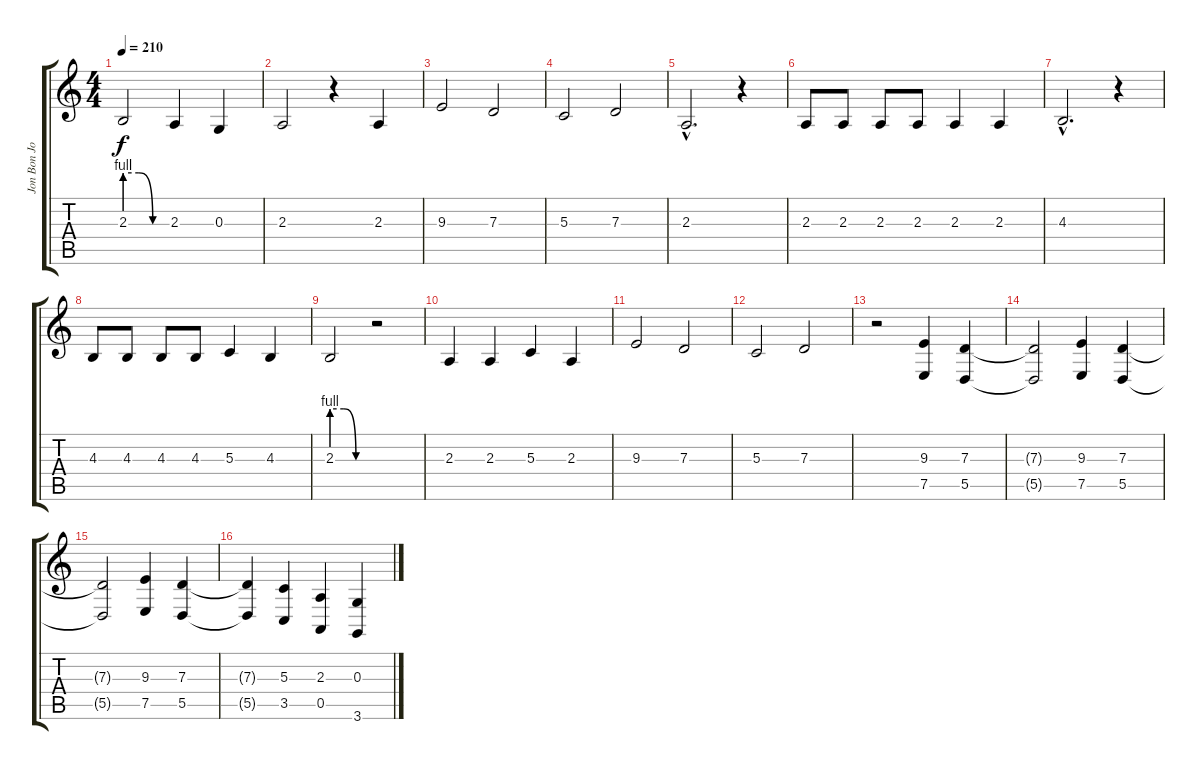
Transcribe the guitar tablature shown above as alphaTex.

\track ("Jon Bon Jovi - Richie Sambora" "Jon Bon Jo") {instrument lead8bassandlead}
\staff {score tabs}
\tuning (E4 B3 G3 D3 A2 E2) {hide}
\ts (4 4)
\tempo 210
\clef g2
\ks c
2.3{be (custom 0 4 20 4 40 0 60 0)}.2{dy f} 2.3.4 0.3.4 |
2.3.2 r.4 2.3.4 |
9.3.2 7.3.2 |
5.3.2 7.3.2 |
2.3{hac}.2{d} r.4 |
2.3.8 2.3.8 2.3.8 2.3.8 2.3.4 2.3.4 |
4.3{hac}.2{d} r.4 |
4.3.8 4.3.8 4.3.8 4.3.8 5.3.4 4.3.4 |
2.3{be (custom 0 4 20 4 40 0 60 0)}.2 r.2 |
2.3.4 2.3.4 5.3.4 2.3.4 |
9.3.2 7.3.2 |
5.3.2 7.3.2 |
r.2 (9.3 7.5).4 (7.3 5.5).4 |
(7.3{t} 5.5{t}).2 (9.3 7.5).4 (7.3 5.5).4 |
(7.3{t} 5.5{t}).2 (9.3 7.5).4 (7.3 5.5).4 |
(7.3{t} 5.5{t}).4 (5.3 3.5).4 (2.3 0.5).4 (0.3 3.6).4
